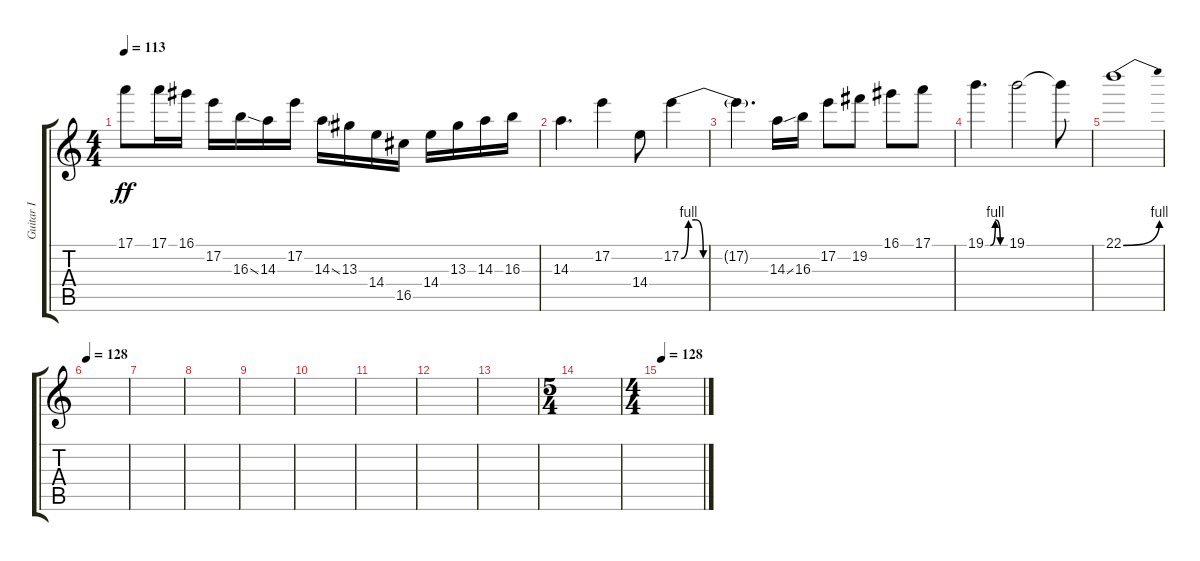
\track ("Guitar I" "Guitar I") {instrument distortionguitar}
\staff {score tabs}
\tuning (E4 B3 G3 D3 A2 E2) {hide}
\ts (4 4)
\tempo 113
\clef g2
\ks c
17.1{t}.8{dy ff} 17.1.16 16.1.16 17.2.16 16.3{ss}.16 14.3.16 17.2.16 14.3{ss}.16 13.3.16 14.4.16 16.5.16 14.4.16 13.3.16 14.3.16 16.3.16 |
14.3.4{d} 17.2.4 14.4.8 17.2{be (custom 0 0 5 4 10 4 15 0 45 0 60 0)}.4 |
17.2{t}.4{d} 14.3{ss}.16 16.3.16 17.2.8 19.2.8 16.1.8 17.1.8 |
19.1{be (custom 0 0 15 0 30 4 45 0 60 0)}.4{d} 19.1.2 19.1{t}.8 |
22.1{be (bend 0 0 60 4)}.1 |
\tempo 128
|
|
|
|
|
|
|
|
\ts (5 4)
|
\ts (4 4)
\tempo 128
